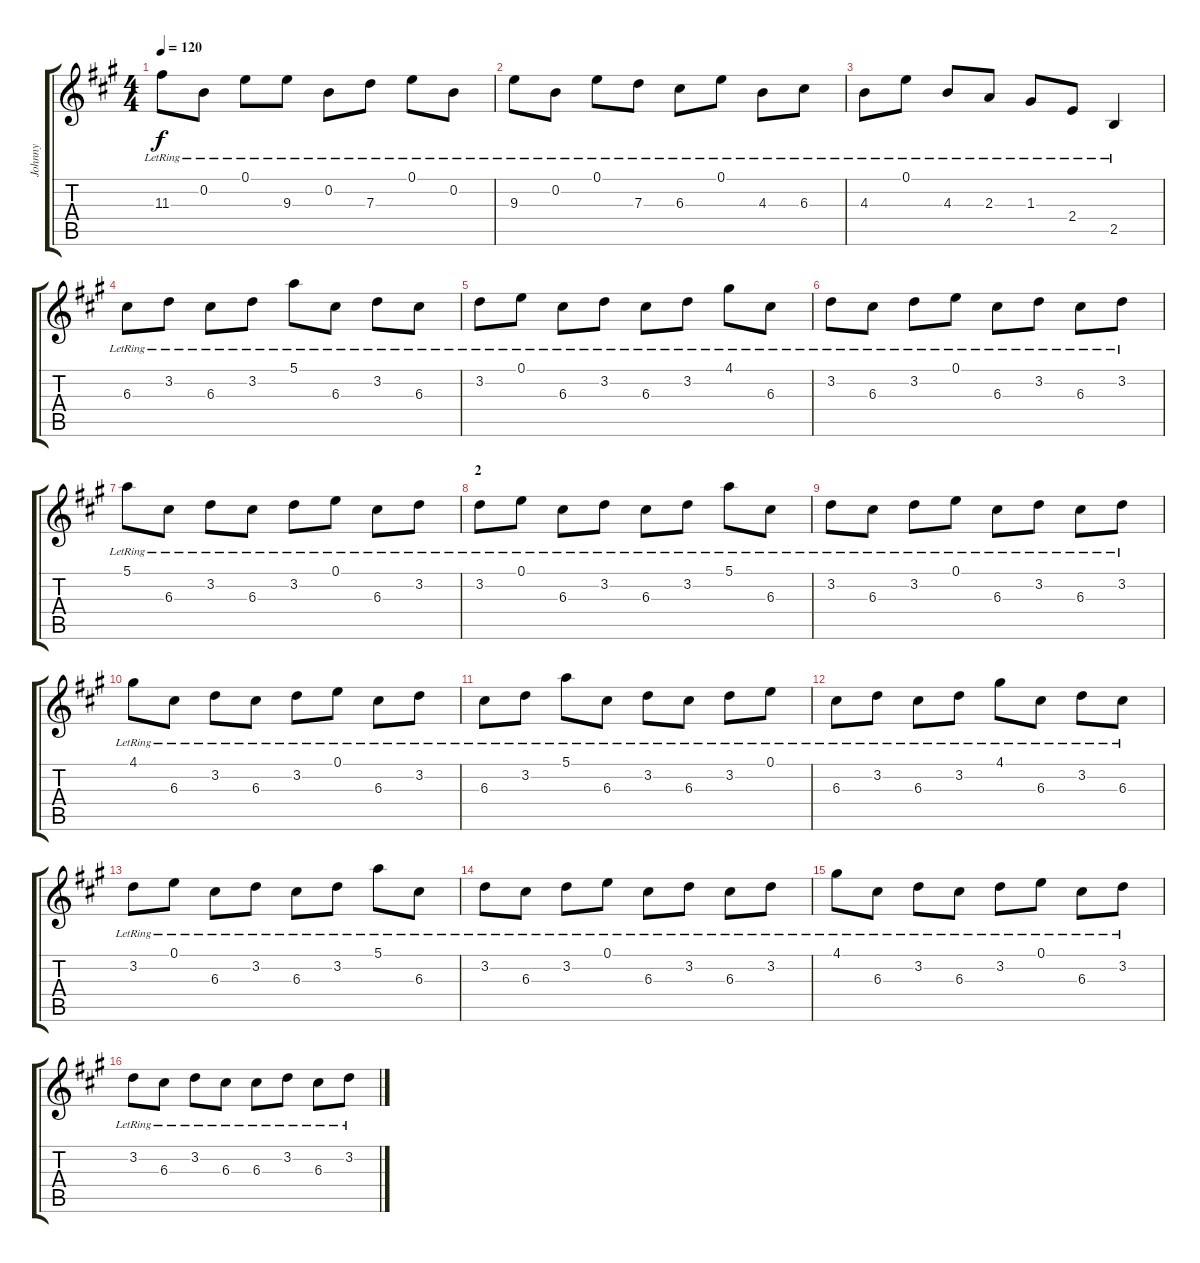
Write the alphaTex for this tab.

\track ("Johnny" "Johnny") {instrument electricguitarjazz}
\staff {score tabs}
\tuning (E4 B3 G3 D3 A2 E2) {hide}
\ts (4 4)
\tempo 120
\clef g2
\ks a
11.3{lr}.8{dy f} 0.2{lr}.8 0.1{lr}.8 9.3{lr}.8 0.2{lr}.8 7.3{lr}.8 0.1{lr}.8 0.2{lr}.8 |
9.3{lr}.8 0.2{lr}.8 0.1{lr}.8 7.3{lr}.8 6.3{lr}.8 0.1{lr}.8 4.3{lr}.8 6.3{lr}.8 |
4.3{lr}.8 0.1{lr}.8 4.3{lr}.8 2.3{lr}.8 1.3{lr}.8 2.4{lr}.8 2.5{lr}.4 |
6.3{lr}.8 3.2{lr}.8 6.3{lr}.8 3.2{lr}.8 5.1{lr}.8 6.3{lr}.8 3.2{lr}.8 6.3{lr}.8 |
3.2{lr}.8 0.1{lr}.8 6.3{lr}.8 3.2{lr}.8 6.3{lr}.8 3.2{lr}.8 4.1{lr}.8 6.3{lr}.8 |
3.2{lr}.8 6.3{lr}.8 3.2{lr}.8 0.1{lr}.8 6.3{lr}.8 3.2{lr}.8 6.3{lr}.8 3.2{lr}.8 |
5.1{lr}.8 6.3{lr}.8 3.2{lr}.8 6.3{lr}.8 3.2{lr}.8 0.1{lr}.8 6.3{lr}.8 3.2{lr}.8 |
\section ("" "2")
3.2{lr}.8 0.1{lr}.8 6.3{lr}.8 3.2{lr}.8 6.3{lr}.8 3.2{lr}.8 5.1{lr}.8 6.3{lr}.8 |
3.2{lr}.8 6.3{lr}.8 3.2{lr}.8 0.1{lr}.8 6.3{lr}.8 3.2{lr}.8 6.3{lr}.8 3.2{lr}.8 |
4.1{lr}.8 6.3{lr}.8 3.2{lr}.8 6.3{lr}.8 3.2{lr}.8 0.1{lr}.8 6.3{lr}.8 3.2{lr}.8 |
6.3{lr}.8 3.2{lr}.8 5.1{lr}.8 6.3{lr}.8 3.2{lr}.8 6.3{lr}.8 3.2{lr}.8 0.1{lr}.8 |
6.3{lr}.8 3.2{lr}.8 6.3{lr}.8 3.2{lr}.8 4.1{lr}.8 6.3{lr}.8 3.2{lr}.8 6.3{lr}.8 |
3.2{lr}.8 0.1{lr}.8 6.3{lr}.8 3.2{lr}.8 6.3{lr}.8 3.2{lr}.8 5.1{lr}.8 6.3{lr}.8 |
3.2{lr}.8 6.3{lr}.8 3.2{lr}.8 0.1{lr}.8 6.3{lr}.8 3.2{lr}.8 6.3{lr}.8 3.2{lr}.8 |
4.1{lr}.8 6.3{lr}.8 3.2{lr}.8 6.3{lr}.8 3.2{lr}.8 0.1{lr}.8 6.3{lr}.8 3.2{lr}.8 |
3.2{lr}.8 6.3{lr}.8 3.2{lr}.8 6.3{lr}.8 6.3{lr}.8 3.2{lr}.8 6.3{lr}.8 3.2{lr}.8
